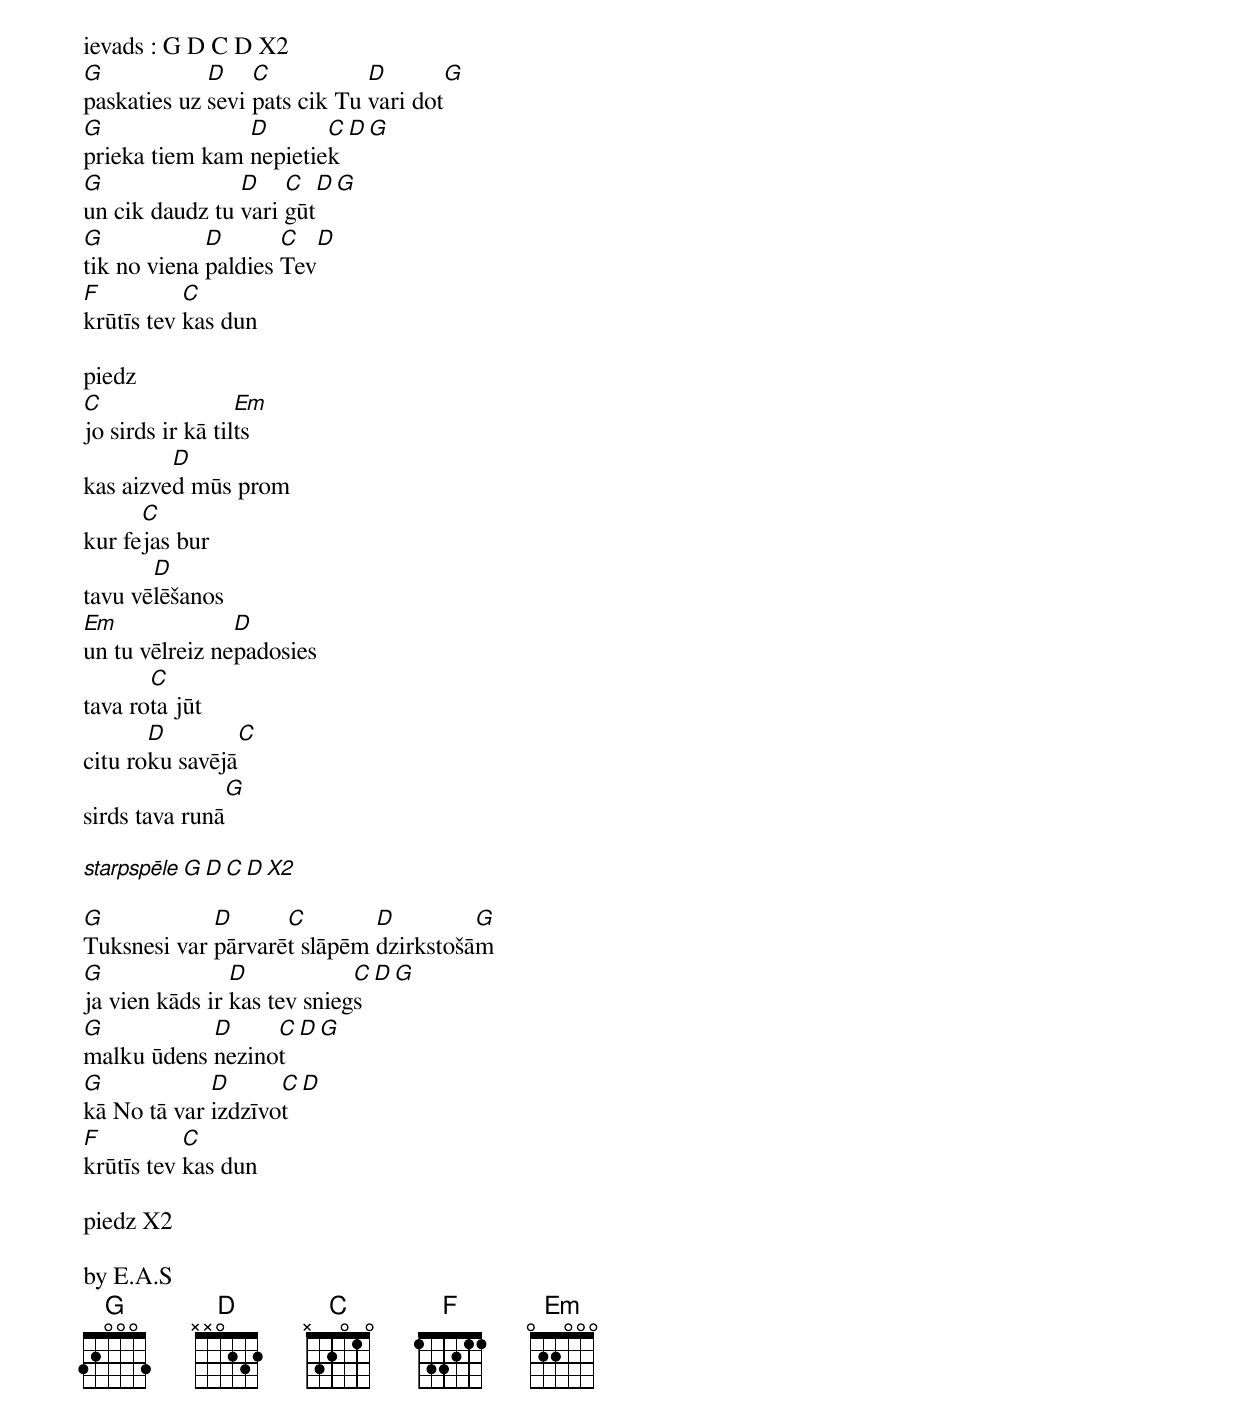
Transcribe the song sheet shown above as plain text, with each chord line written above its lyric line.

ievads : G D C D X2
G            D    C           D       G
paskaties uz sevi pats cik Tu vari dot
G               D       C       D       G
prieka tiem kam nepietiek
G               D    C        D      G
un cik daudz tu vari gūt
G            D       C        D
tik no viena paldies Tev
F          C
krūtīs tev kas dun

piedz
C                 Em
jo sirds ir kā tilts
         D
kas aizved mūs prom
      C
kur fejas bur
       D
tavu vēlēšanos
Em              D
un tu vēlreiz nepadosies
       C
tava rota jūt
       D            C
citu roku savējā
                G
sirds tava runā

starpspēle G D C D X2

G            D      C        D         G
Tuksnesi var pārvarēt slāpēm dzirkstošām
G               D            C      D       G
ja vien kāds ir kas tev sniegs
G           D     C       D       G
malku ūdens nezinot
G            D      C        D
kā No tā var izdzīvot
F          C
krūtīs tev kas dun

piedz X2

by E.A.S
